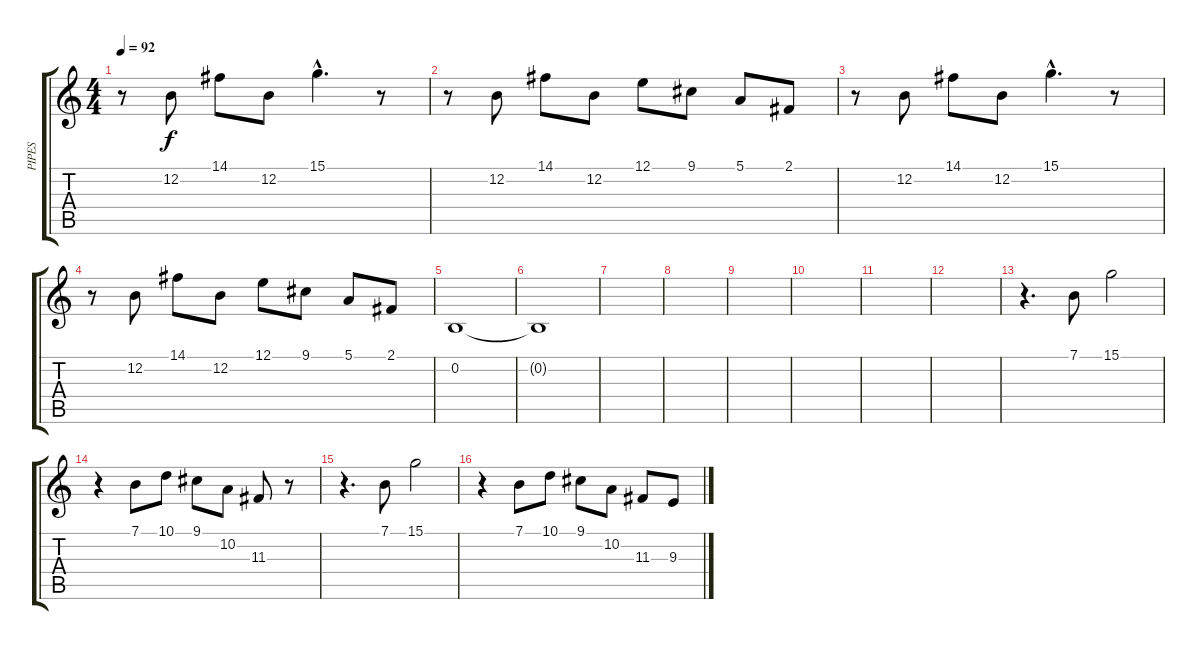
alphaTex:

\track ("PIPES" "PIPES") {instrument piccolo}
\staff {score tabs}
\tuning (E4 B3 G3 D3 A2 E2) {hide}
\ts (4 4)
\tempo 92
\clef g2
\ks c
r.8{dy f} 12.2.8 14.1.8 12.2.8 15.1{hac}.4{d} r.8 |
r.8 12.2.8 14.1.8 12.2.8 12.1.8 9.1.8 5.1.8 2.1.8 |
r.8 12.2.8 14.1.8 12.2.8 15.1{hac}.4{d} r.8 |
r.8 12.2.8 14.1.8 12.2.8 12.1.8 9.1.8 5.1.8 2.1.8 |
0.2.1 |
0.2{t}.1 |
|
|
|
|
|
|
r.4{d volume 9} 7.1.8 15.1.2 |
r.4 7.1.8 10.1.8 9.1.8 10.2.8 11.3.8 r.8 |
r.4{d} 7.1.8 15.1.2 |
r.4 7.1.8 10.1.8 9.1.8 10.2.8 11.3.8 9.3.8
